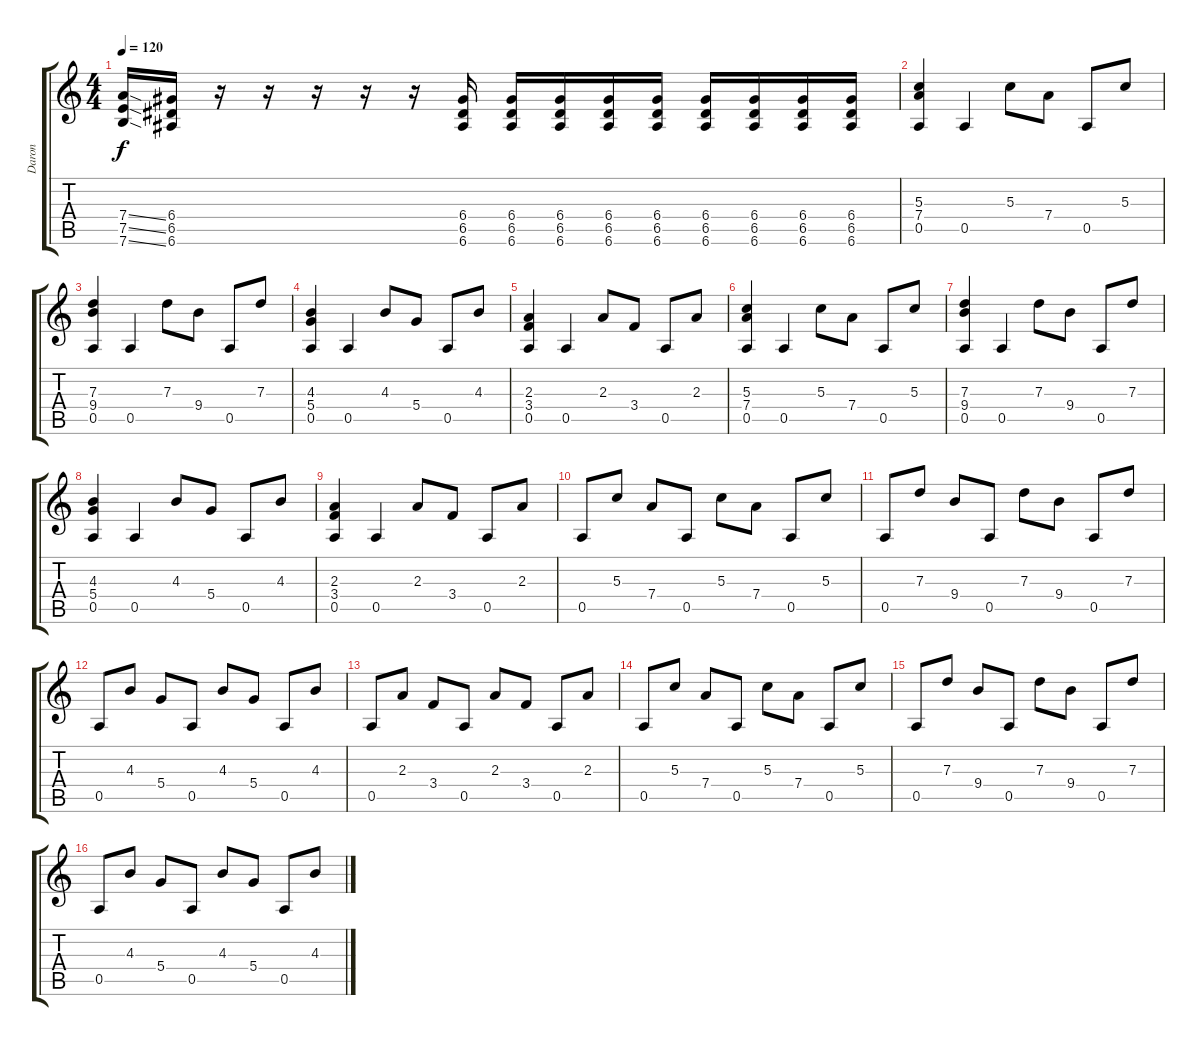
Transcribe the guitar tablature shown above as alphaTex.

\track ("Daron" "Daron") {instrument overdrivenguitar}
\staff {score tabs}
\tuning (E4 B3 G3 D3 A2 E2) {hide}
\ts (4 4)
\tempo 120
\clef g2
\ks c
(7.4{ss} 7.5{ss} 7.6{ss}).16{dy f} (6.4 6.5 6.6).16 r.16 r.16 r.16 r.16 r.16 (6.4 6.5 6.6).16 (6.4 6.5 6.6).16 (6.4 6.5 6.6).16 (6.4 6.5 6.6).16 (6.4 6.5 6.6).16 (6.4 6.5 6.6).16 (6.4 6.5 6.6).16 (6.4 6.5 6.6).16 (6.4 6.5 6.6).16 |
(5.3 7.4 0.5).4{instrument honkytonkpiano} 0.5.4 5.3.8 7.4.8 0.5.8 5.3.8 |
(7.3 9.4 0.5).4 0.5.4 7.3.8 9.4.8 0.5.8 7.3.8 |
(4.3 5.4 0.5).4 0.5.4 4.3.8 5.4.8 0.5.8 4.3.8 |
(2.3 3.4 0.5).4 0.5.4 2.3.8 3.4.8 0.5.8 2.3.8 |
(5.3 7.4 0.5).4 0.5.4 5.3.8 7.4.8 0.5.8 5.3.8 |
(7.3 9.4 0.5).4 0.5.4 7.3.8 9.4.8 0.5.8 7.3.8 |
(4.3 5.4 0.5).4 0.5.4 4.3.8 5.4.8 0.5.8 4.3.8 |
(2.3 3.4 0.5).4 0.5.4 2.3.8 3.4.8 0.5.8 2.3.8 |
0.5.8 5.3.8 7.4.8 0.5.8 5.3.8 7.4.8 0.5.8 5.3.8 |
0.5.8 7.3.8 9.4.8 0.5.8 7.3.8 9.4.8 0.5.8 7.3.8 |
0.5.8 4.3.8 5.4.8 0.5.8 4.3.8 5.4.8 0.5.8 4.3.8 |
0.5.8 2.3.8 3.4.8 0.5.8 2.3.8 3.4.8 0.5.8 2.3.8 |
0.5.8 5.3.8 7.4.8 0.5.8 5.3.8 7.4.8 0.5.8 5.3.8 |
0.5.8 7.3.8 9.4.8 0.5.8 7.3.8 9.4.8 0.5.8 7.3.8 |
0.5.8 4.3.8 5.4.8 0.5.8 4.3.8 5.4.8 0.5.8 4.3.8
